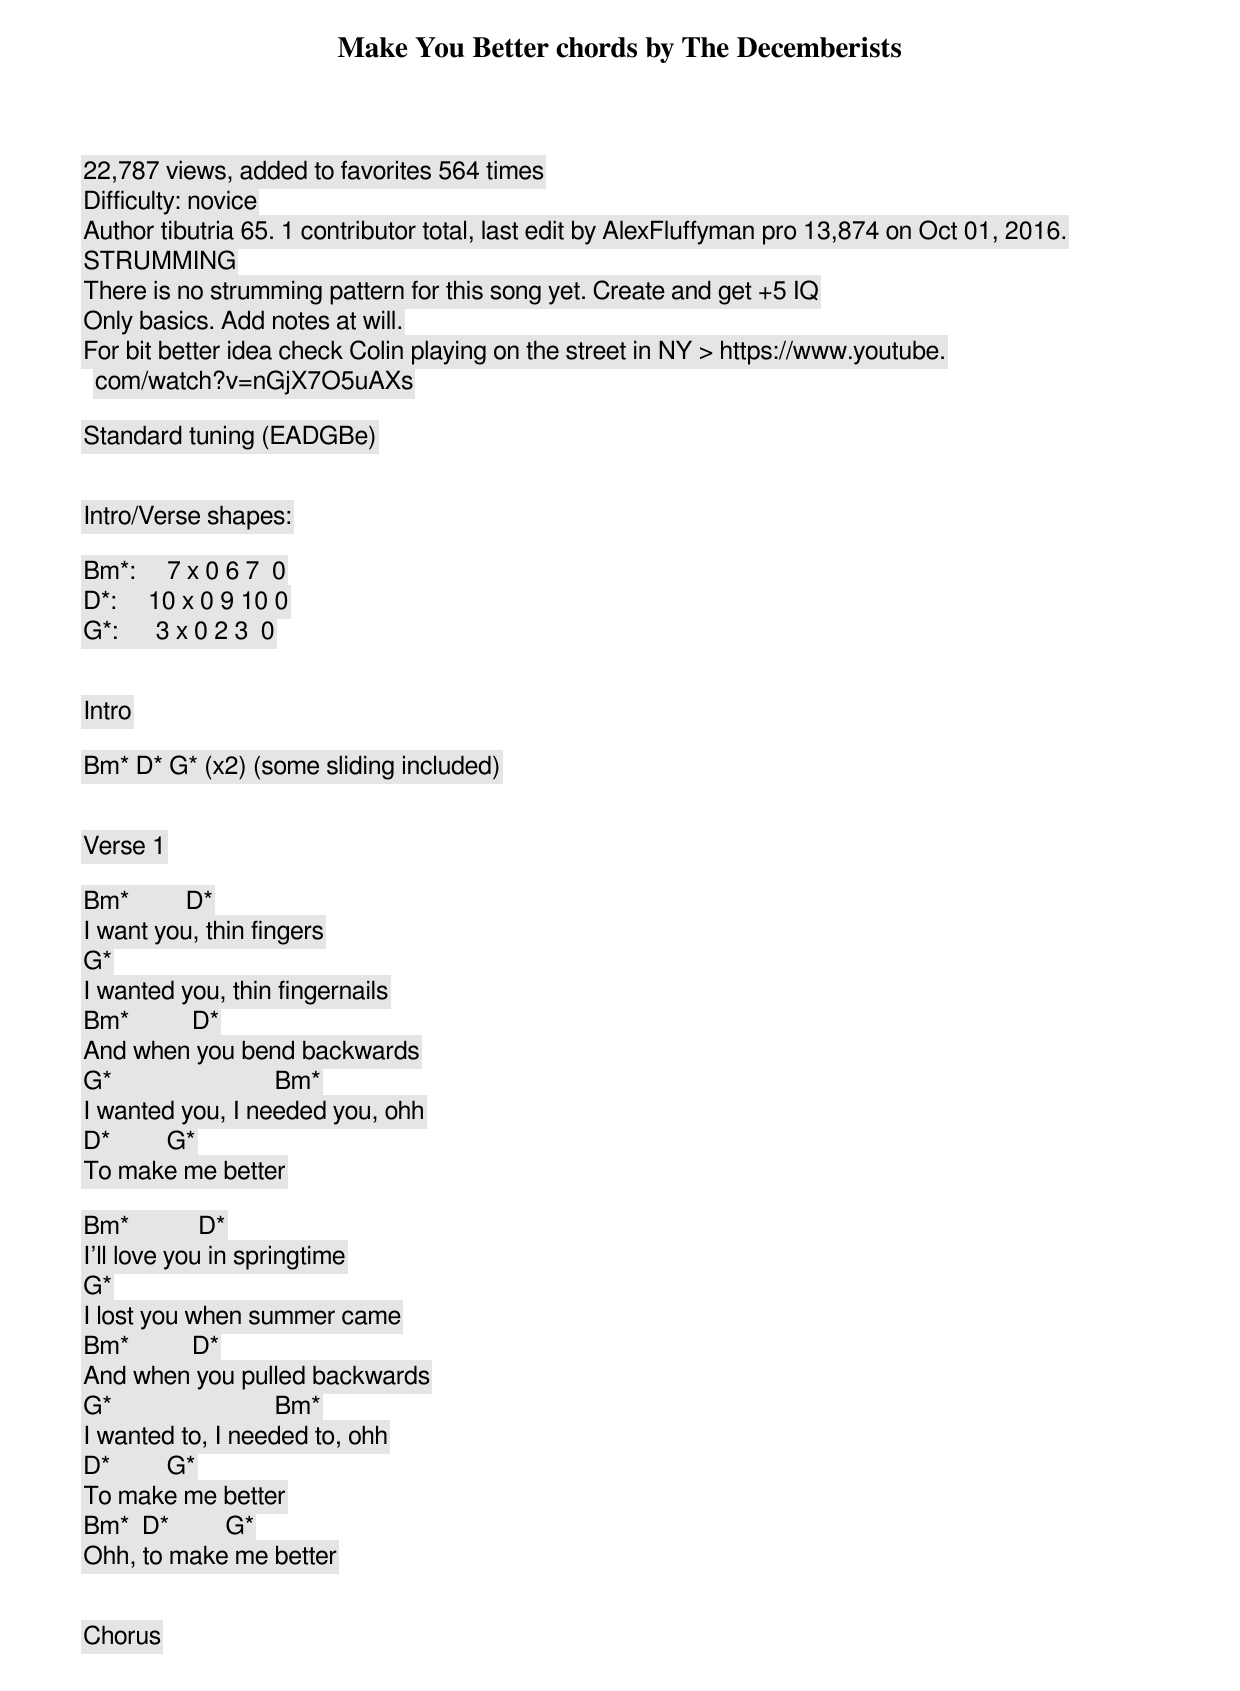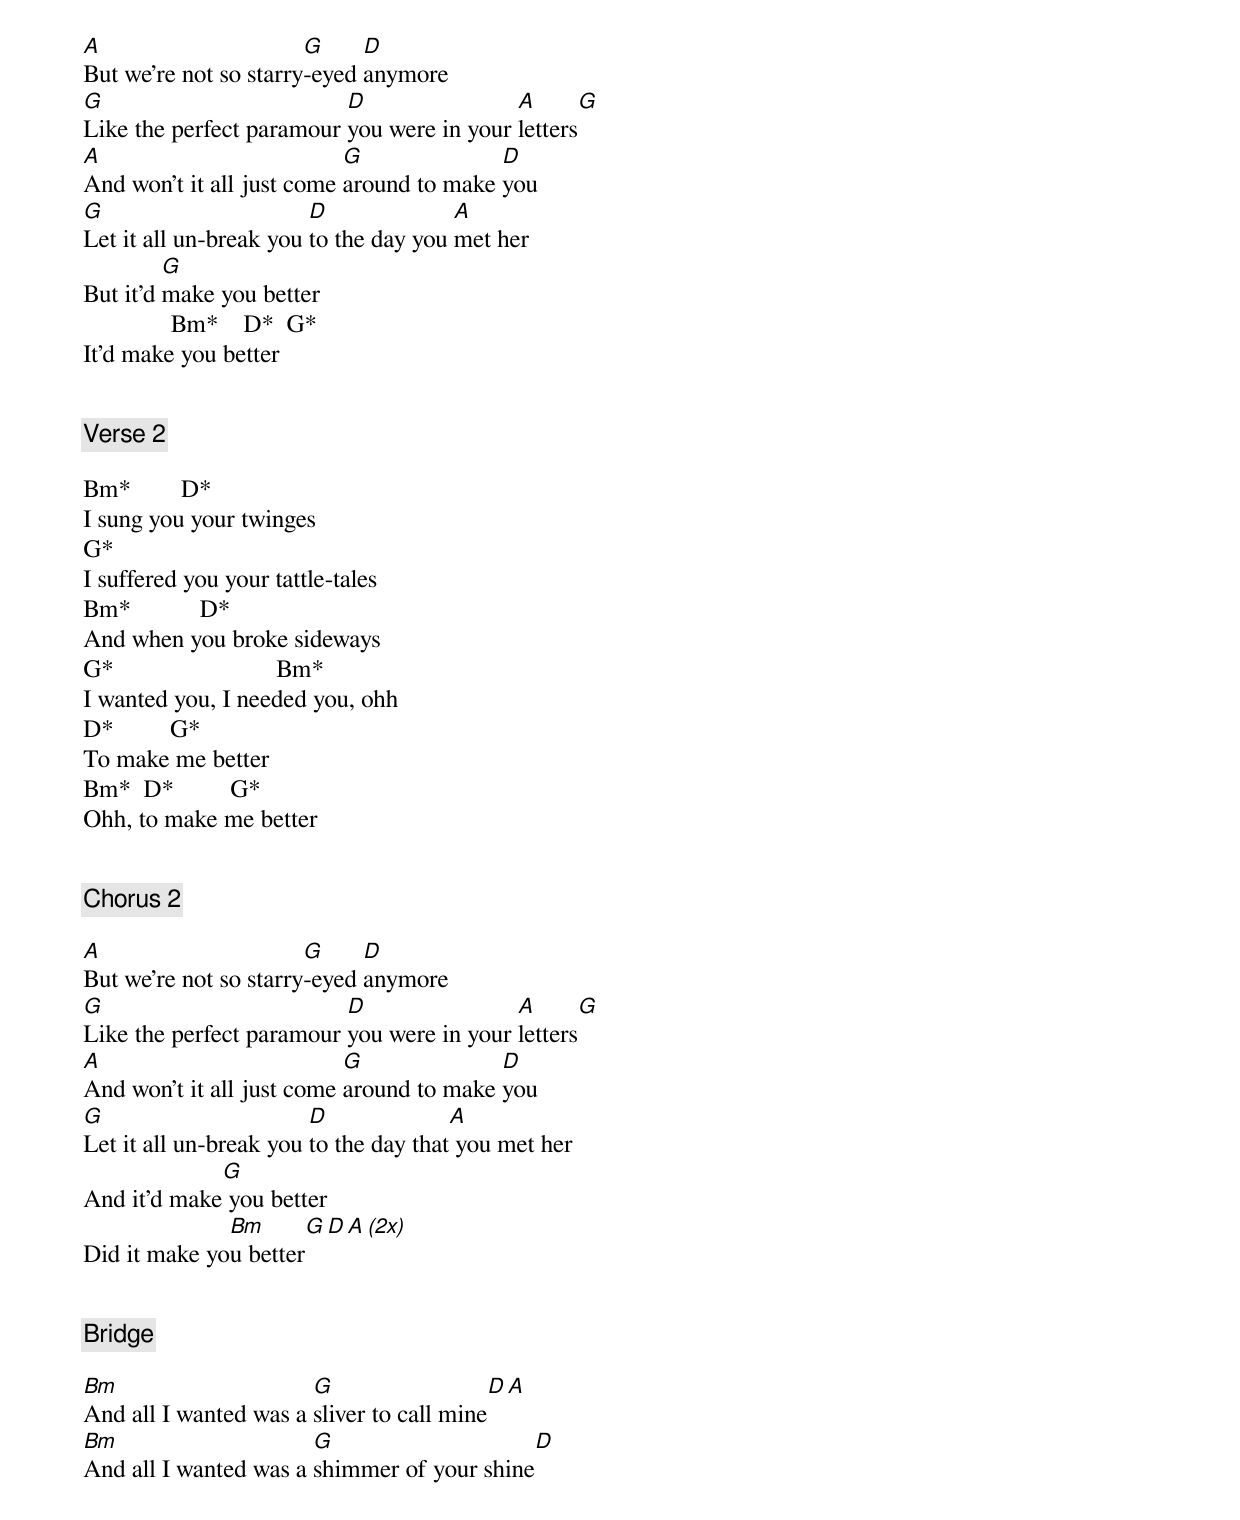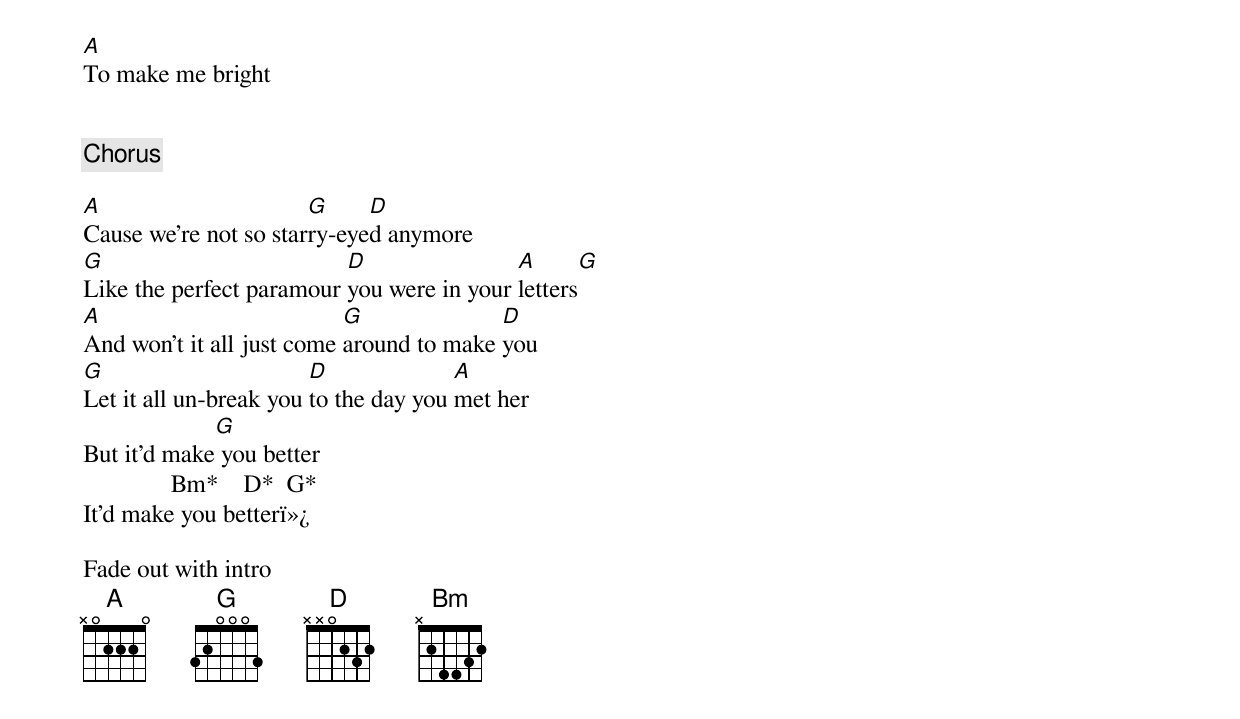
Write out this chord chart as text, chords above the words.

Make You Better chords by The Decemberists

22,787 views, added to favorites 564 times
Difficulty: novice
Author tibutria 65. 1 contributor total, last edit by AlexFluffyman [pro] 13,874 on Oct 01, 2016.
STRUMMING
There is no strumming pattern for this song yet. Create and get +5 IQ
Only basics. Add notes at will.
For bit better idea check Colin playing on the street in NY > https://www.youtube.com/watch?v=nGjX7O5uAXs

Standard tuning (EADGBe)


Intro/Verse shapes:

Bm*:     7 x 0 6 7  0
D*:     10 x 0 9 10 0
G*:      3 x 0 2 3  0


[Intro]

Bm* D* G* (x2) (some sliding included)


[Verse 1]

Bm*         D*
I want you, thin fingers
G*
I wanted you, thin fingernails
Bm*          D*
And when you bend backwards
G*                          Bm*
I wanted you, I needed you, ohh
D*         G*
To make me better

Bm*           D*
I'll love you in springtime
G*
I lost you when summer came
Bm*          D*
And when you pulled backwards
G*                          Bm*
I wanted to, I needed to, ohh
D*         G*
To make me better
Bm*  D*         G*
Ohh, to make me better


[Chorus]

A                      G     D
But we're not so starry-eyed anymore
G                         D                A      G
Like the perfect paramour you were in your letters
A                          G              D
And won't it all just come around to make you
G                       D              A
Let it all un-break you to the day you met her
         G
But it'd make you better
              Bm*    D*  G*
It'd make you better


[Verse 2]

Bm*        D*
I sung you your twinges
G*
I suffered you your tattle-tales
Bm*           D*
And when you broke sideways
G*                          Bm*
I wanted you, I needed you, ohh
D*         G*
To make me better
Bm*  D*         G*
Ohh, to make me better


[Chorus 2]

A                      G     D
But we're not so starry-eyed anymore
G                         D                A      G
Like the perfect paramour you were in your letters
A                          G              D
And won't it all just come around to make you
G                       D              A
Let it all un-break you to the day that you met her
             G
And it'd make you better
              Bm        G   D  A  (2x)
Did it make you better


[Bridge]

Bm                     G                  D      A
And all I wanted was a sliver to call mine
Bm                     G                    D
And all I wanted was a shimmer of your shine
A
To make me bright


[Chorus]

A                      G     D
Cause we're not so starry-eyed anymore
G                         D                A      G
Like the perfect paramour you were in your letters
A                          G              D
And won't it all just come around to make you
G                       D              A
Let it all un-break you to the day you met her
             G
But it'd make you better
              Bm*    D*  G*
It'd make you betterï»¿

Fade out with intro
